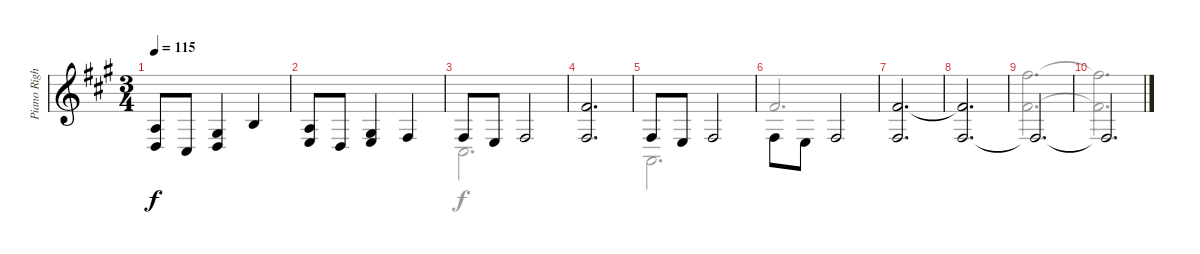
\track ("Piano Right" "Piano Righ") {instrument acousticgrandpiano}
\staff {score}
\tuning (E4 B3 G3 D3 A2 E2 B1) {hide}
\voice
\ts (3 4)
\tempo 115
\clef g2
\ks f#minor
(7.4 10.6).8{dy f} 9.6.8 (6.4 10.6).4 9.4.4 |
(7.4 7.5).8 10.6.8 (6.4 7.5).4 9.5.4 |
9.5.8 7.5.8 9.5.2 |
(11.3 9.5).2{d} |
9.5.8 7.5.8 9.5.2 |
9.5.8{beam Down} 7.5.8{beam Down} 9.5.2 |
(7.2 9.5).2{d} |
(7.2{t} 9.5).2{d} |
9.5{t}.2{d} |
9.5{t}.2{d}
\voice
\clef g2
\ottava regular
\simile none
\ks f#minor
|
|
9.6.2{d} |
|
5.6.2{d} |
2.1.2{d beam Up} |
|
|
(14.1 7.2).2{d} |
(14.1{t} 7.2{t}).2{d}
